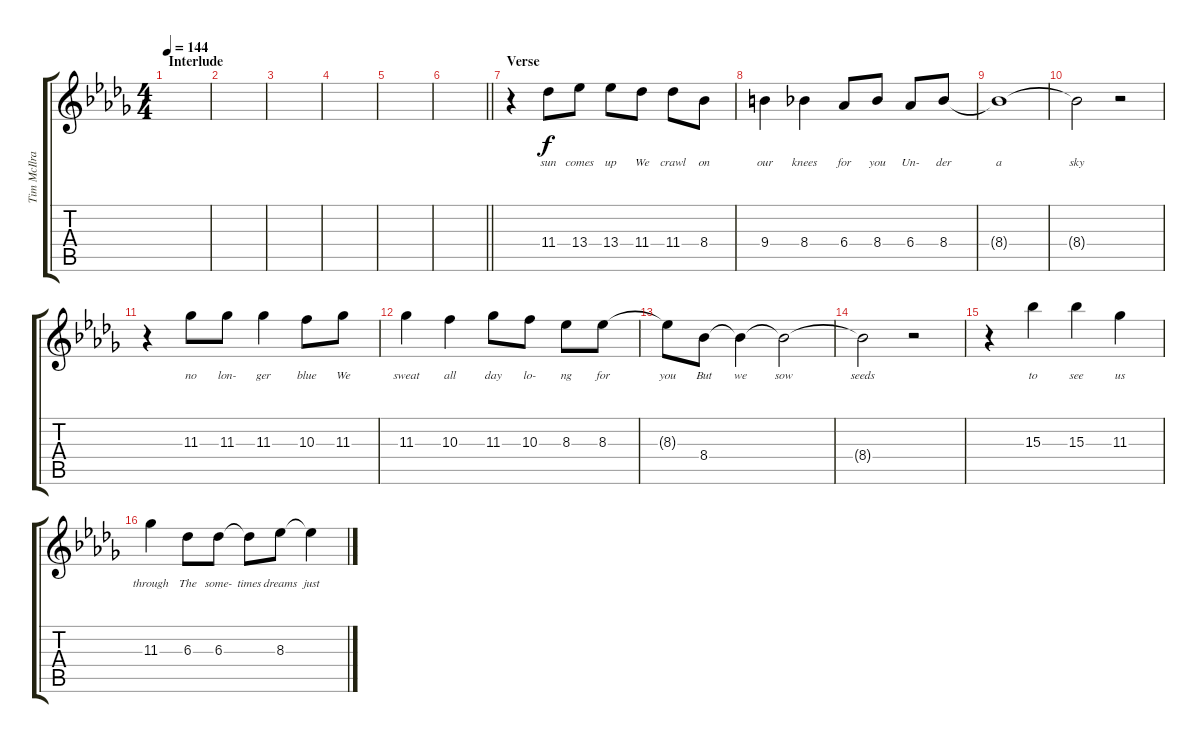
\track ("Tim McIlrath - Vocals" "Tim McIlra") {instrument distortionguitar}
\staff {score tabs}
\tuning (E4 B3 G3 D3 A2 E2) {hide}
\ts (4 4)
\section ("" "Interlude")
\tempo 144
\clef g2
\ks db
|
|
|
|
|
\barLineRight lightlight
|
\section ("" "Verse")
r.4 11.4.8{lyrics (0 "sun") lyrics (1 "") lyrics (2 "") lyrics (3 "") lyrics (4 "") dy f} 13.4.8{lyrics (0 "comes") lyrics (1 "") lyrics (2 "") lyrics (3 "") lyrics (4 "")} 13.4.8{lyrics (0 "up") lyrics (1 "") lyrics (2 "") lyrics (3 "") lyrics (4 "")} 11.4.8{lyrics (0 "We") lyrics (1 "") lyrics (2 "") lyrics (3 "") lyrics (4 "")} 11.4.8{lyrics (0 "crawl") lyrics (1 "") lyrics (2 "") lyrics (3 "") lyrics (4 "")} 8.4.8{lyrics (0 "on") lyrics (1 "") lyrics (2 "") lyrics (3 "") lyrics (4 "")} |
9.4.4{lyrics (0 "our") lyrics (1 "") lyrics (2 "") lyrics (3 "") lyrics (4 "")} 8.4.4{lyrics (0 "knees") lyrics (1 "") lyrics (2 "") lyrics (3 "") lyrics (4 "")} 6.4.8{lyrics (0 "for") lyrics (1 "") lyrics (2 "") lyrics (3 "") lyrics (4 "")} 8.4.8{lyrics (0 "you") lyrics (1 "") lyrics (2 "") lyrics (3 "") lyrics (4 "")} 6.4.8{lyrics (0 "Un-") lyrics (1 "") lyrics (2 "") lyrics (3 "") lyrics (4 "")} 8.4.8{lyrics (0 "der") lyrics (1 "") lyrics (2 "") lyrics (3 "") lyrics (4 "")} |
8.4{t}.1{lyrics (0 "a") lyrics (1 "") lyrics (2 "") lyrics (3 "") lyrics (4 "")} |
8.4{t}.2{lyrics (0 "sky") lyrics (1 "") lyrics (2 "") lyrics (3 "") lyrics (4 "")} r.2 |
r.4 11.3.8{lyrics (0 "no") lyrics (1 "") lyrics (2 "") lyrics (3 "") lyrics (4 "")} 11.3.8{lyrics (0 "lon-") lyrics (1 "") lyrics (2 "") lyrics (3 "") lyrics (4 "")} 11.3.4{lyrics (0 "ger") lyrics (1 "") lyrics (2 "") lyrics (3 "") lyrics (4 "")} 10.3.8{lyrics (0 "blue") lyrics (1 "") lyrics (2 "") lyrics (3 "") lyrics (4 "")} 11.3.8{lyrics (0 "We") lyrics (1 "") lyrics (2 "") lyrics (3 "") lyrics (4 "")} |
11.3.4{lyrics (0 "sweat") lyrics (1 "") lyrics (2 "") lyrics (3 "") lyrics (4 "")} 10.3.4{lyrics (0 "all") lyrics (1 "") lyrics (2 "") lyrics (3 "") lyrics (4 "")} 11.3.8{lyrics (0 "day") lyrics (1 "") lyrics (2 "") lyrics (3 "") lyrics (4 "")} 10.3.8{lyrics (0 "lo-") lyrics (1 "") lyrics (2 "") lyrics (3 "") lyrics (4 "")} 8.3.8{lyrics (0 "ng") lyrics (1 "") lyrics (2 "") lyrics (3 "") lyrics (4 "")} 8.3.8{lyrics (0 "for") lyrics (1 "") lyrics (2 "") lyrics (3 "") lyrics (4 "")} |
8.3{t}.8{lyrics (0 "you") lyrics (1 "") lyrics (2 "") lyrics (3 "") lyrics (4 "")} 8.4.8{lyrics (0 "But") lyrics (1 "") lyrics (2 "") lyrics (3 "") lyrics (4 "")} 8.4{t}.4{lyrics (0 "we") lyrics (1 "") lyrics (2 "") lyrics (3 "") lyrics (4 "")} 8.4{t}.2{lyrics (0 "sow") lyrics (1 "") lyrics (2 "") lyrics (3 "") lyrics (4 "")} |
8.4{t}.2{lyrics (0 "seeds") lyrics (1 "") lyrics (2 "") lyrics (3 "") lyrics (4 "")} r.2 |
r.4 15.3.4{lyrics (0 "to") lyrics (1 "") lyrics (2 "") lyrics (3 "") lyrics (4 "")} 15.3.4{lyrics (0 "see") lyrics (1 "") lyrics (2 "") lyrics (3 "") lyrics (4 "")} 11.3.4{lyrics (0 "us") lyrics (1 "") lyrics (2 "") lyrics (3 "") lyrics (4 "")} |
11.3.4{lyrics (0 "through") lyrics (1 "") lyrics (2 "") lyrics (3 "") lyrics (4 "")} 6.3.8{lyrics (0 "The") lyrics (1 "") lyrics (2 "") lyrics (3 "") lyrics (4 "")} 6.3.8{lyrics (0 "some-") lyrics (1 "") lyrics (2 "") lyrics (3 "") lyrics (4 "")} 6.3{t}.8{lyrics (0 "times") lyrics (1 "") lyrics (2 "") lyrics (3 "") lyrics (4 "")} 8.3.8{lyrics (0 "dreams") lyrics (1 "") lyrics (2 "") lyrics (3 "") lyrics (4 "")} 8.3{t}.4{lyrics (0 "just") lyrics (1 "") lyrics (2 "") lyrics (3 "") lyrics (4 "")}
